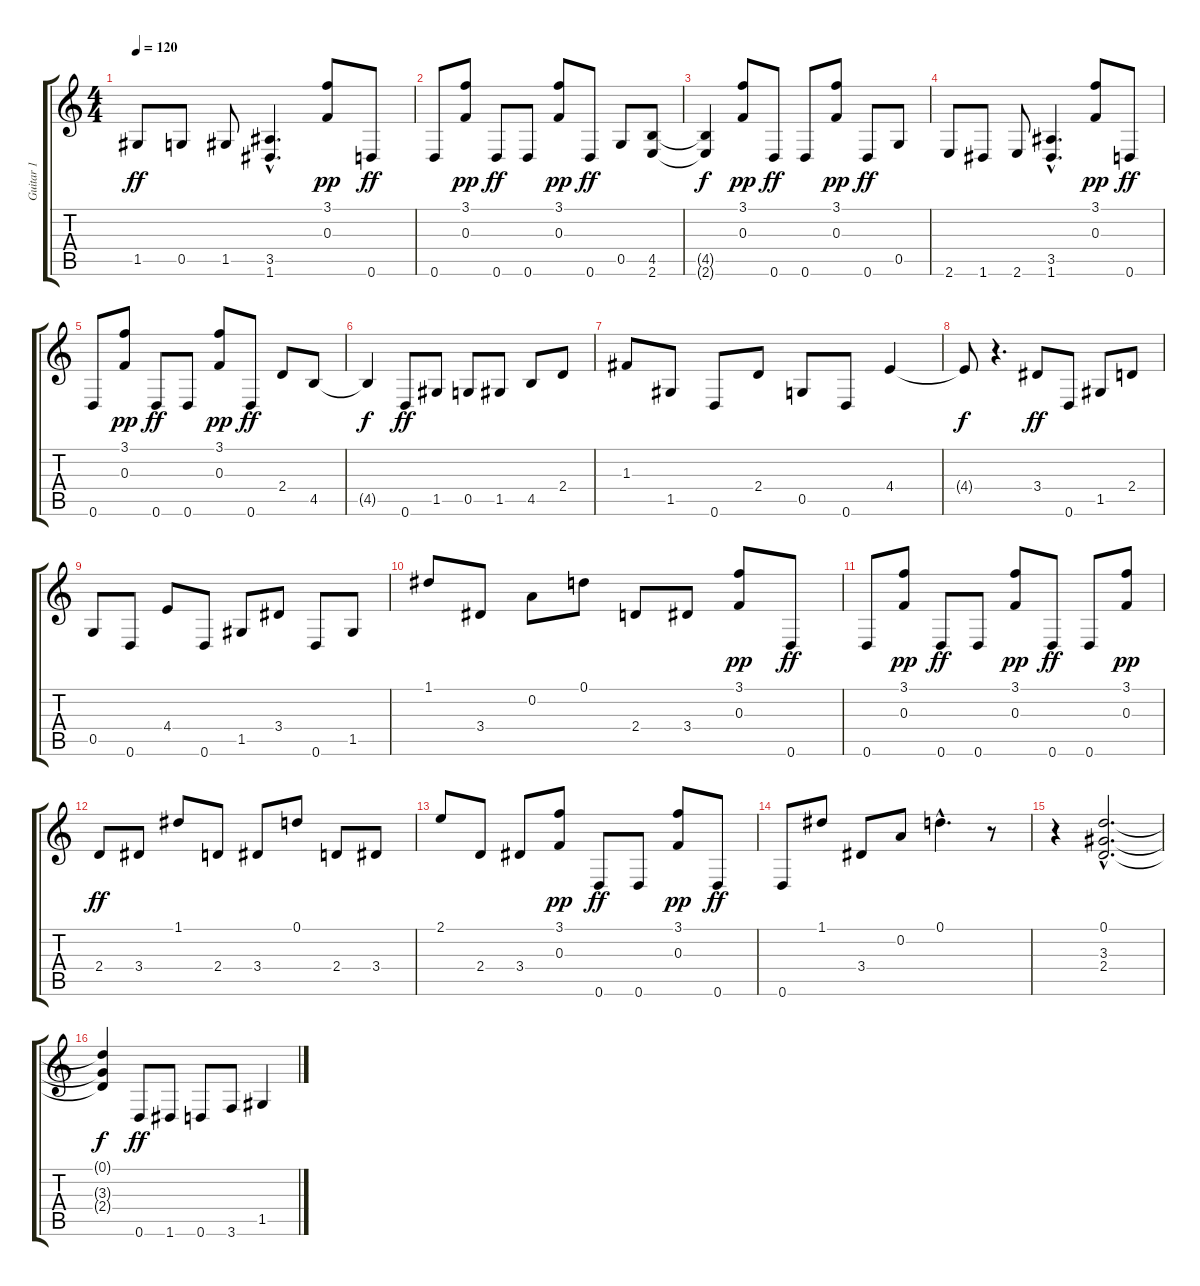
\track ("Guitar 1" "Guitar 1") {instrument acousticguitarnylon}
\staff {score tabs}
\tuning (D4 A3 F3 C3 G2 D2) {hide}
\ts (4 4)
\tempo 120
\clef g2
\ks c
1.5.8{dy ff} 0.5.8 1.5.8 (3.5{hac} 1.6{hac}).4{d} (3.1 0.3).8{dy pp} 0.6.8{dy ff} |
0.6.8 (3.1 0.3).8{dy pp} 0.6.8{dy ff} 0.6.8 (3.1 0.3).8{dy pp} 0.6.8{dy ff} 0.5.8 (4.5 2.6).8 |
(4.5{t} 2.6{t}).4{dy f} (3.1 0.3).8{dy pp} 0.6.8{dy ff} 0.6.8 (3.1 0.3).8{dy pp} 0.6.8{dy ff} 0.5.8 |
2.6.8 1.6.8 2.6.8 (3.5{hac} 1.6{hac}).4{d} (3.1 0.3).8{dy pp} 0.6.8{dy ff} |
0.6.8 (3.1 0.3).8{dy pp} 0.6.8{dy ff} 0.6.8 (3.1 0.3).8{dy pp} 0.6.8{dy ff} 2.4.8 4.5.8 |
4.5{t}.4{dy f} 0.6.8{dy ff} 1.5.8 0.5.8 1.5.8 4.5.8 2.4.8 |
1.3.8 1.5.8 0.6.8 2.4.8 0.5.8 0.6.8 4.4.4 |
4.4{t}.8{dy f} r.4{d} 3.4.8{dy ff} 0.6.8 1.5.8 2.4.8 |
0.5.8 0.6.8 4.4.8 0.6.8 1.5.8 3.4.8 0.6.8 1.5.8 |
1.1.8 3.4.8 0.2.8 0.1.8 2.4.8 3.4.8 (3.1 0.3).8{dy pp} 0.6.8{dy ff} |
0.6.8 (3.1 0.3).8{dy pp} 0.6.8{dy ff} 0.6.8 (3.1 0.3).8{dy pp} 0.6.8{dy ff} 0.6.8 (3.1 0.3).8{dy pp} |
2.4.8{dy ff} 3.4.8 1.1.8 2.4.8 3.4.8 0.1.8 2.4.8 3.4.8 |
2.1.8 2.4.8 3.4.8 (3.1 0.3).8{dy pp} 0.6.8{dy ff} 0.6.8 (3.1 0.3).8{dy pp} 0.6.8{dy ff} |
0.6.8 1.1.8 3.4.8 0.2.8 0.1{hac}.4{d} r.8 |
r.4 (0.1{hac} 3.3{hac} 2.4{hac}).2{d} |
(0.1{t} 3.3{t} 2.4{t}).4{dy f} 0.6.8{dy ff} 1.6.8 0.6.8 3.6.8 1.5.4
